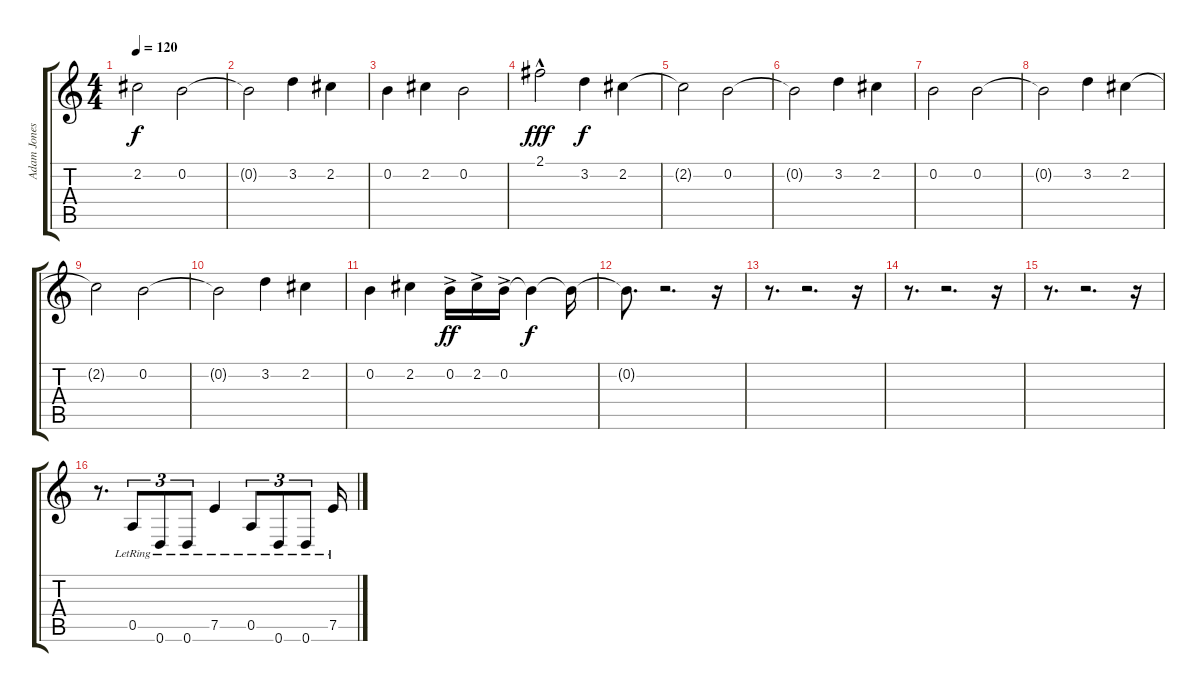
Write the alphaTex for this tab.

\track ("Adam Jones" "Adam Jones") {instrument electricguitarclean}
\staff {score tabs}
\tuning (E4 B3 G3 D3 A2 D2) {hide}
\ts (4 4)
\tempo 120
\clef g2
\ks c
2.2{t}.2{dy f} 0.2.2 |
0.2{t}.2 3.2.4 2.2.4 |
0.2.4 2.2.4 0.2.2 |
2.1{hac}.2{dy fff} 3.2.4{dy f} 2.2.4 |
2.2{t}.2 0.2.2 |
0.2{t}.2 3.2.4 2.2.4 |
0.2.2 0.2.2 |
0.2{t}.2 3.2.4 2.2.4 |
2.2{t}.2 0.2.2 |
0.2{t}.2 3.2.4 2.2.4 |
0.2.4 2.2.4 0.2{ac}.16{dy ff} 2.2{ac}.16 0.2{ac}.16 0.2{t}.4{dy f} 0.2{t}.16 |
0.2{t}.8{d} r.2{d} r.16 |
r.8{d} r.2{d} r.16 |
r.8{d} r.2{d} r.16 |
r.8{d} r.2{d} r.16 |
r.8{d} 0.5{lr}.8{tu (3 2)} 0.6{lr}.8{tu (3 2)} 0.6{lr}.8{tu (3 2)} 7.5{lr}.4 0.5{lr}.8{tu (3 2)} 0.6{lr}.8{tu (3 2)} 0.6{lr}.8{tu (3 2)} 7.5{lr}.16
